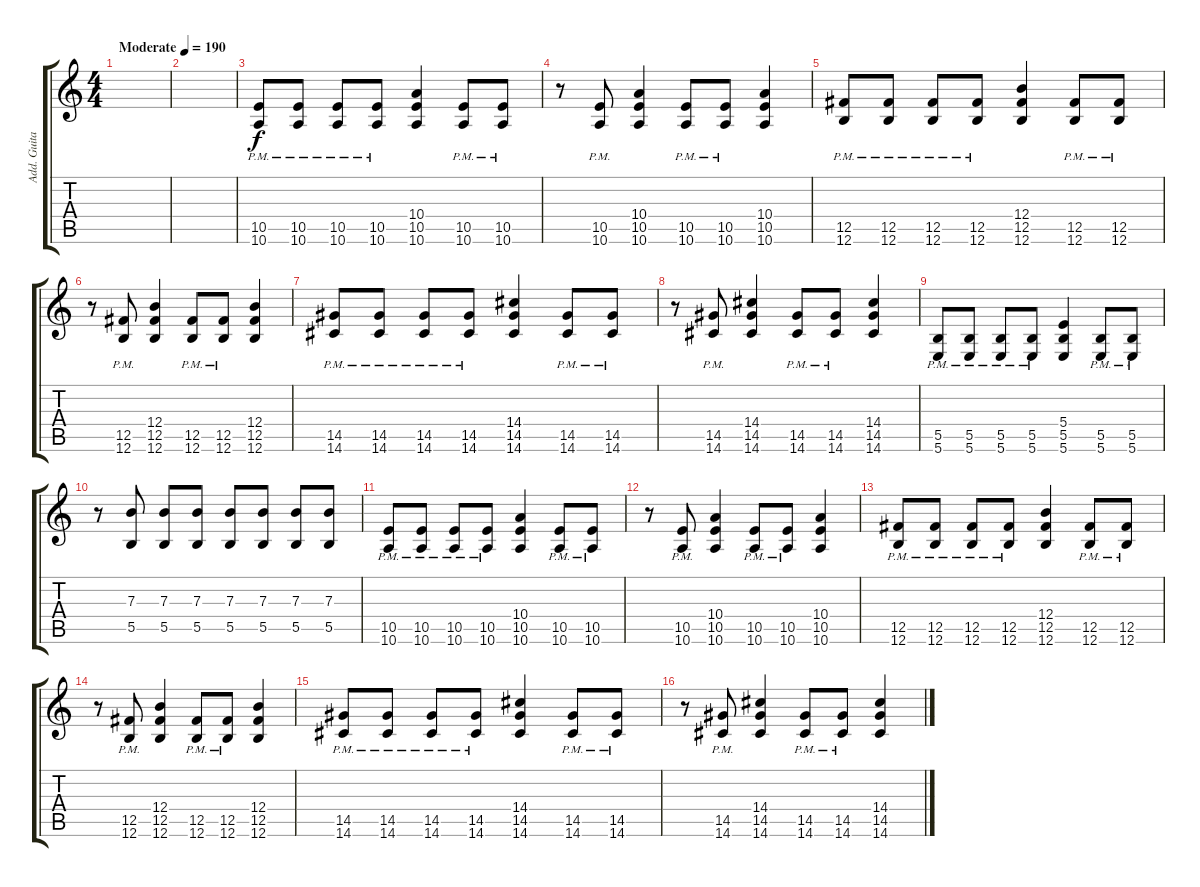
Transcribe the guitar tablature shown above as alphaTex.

\track ("Add. Guitar" "Add. Guita") {instrument overdrivenguitar}
\staff {score tabs}
\tuning (Db4 Ab3 E3 B2 Gb2 B1) {hide}
\ts (4 4)
\tempo (190 "Moderate")
\clef g2
\ks c
|
|
(10.5{pm} 10.6{pm}).8 (10.5{pm} 10.6{pm}).8 (10.5{pm} 10.6{pm}).8 (10.5{pm} 10.6{pm}).8 (10.4 10.5 10.6).4 (10.5{pm} 10.6{pm}).8 (10.5{pm} 10.6{pm}).8 |
r.8 (10.5{pm} 10.6{pm}).8 (10.4 10.5 10.6).4 (10.5{pm} 10.6{pm}).8 (10.5{pm} 10.6{pm}).8 (10.4 10.5 10.6).4 |
(12.5{pm} 12.6{pm}).8 (12.5{pm} 12.6{pm}).8 (12.5{pm} 12.6{pm}).8 (12.5{pm} 12.6{pm}).8 (12.4 12.5 12.6).4 (12.5{pm} 12.6{pm}).8 (12.5{pm} 12.6{pm}).8 |
r.8 (12.5{pm} 12.6{pm}).8 (12.4 12.5 12.6).4 (12.5{pm} 12.6{pm}).8 (12.5{pm} 12.6{pm}).8 (12.4 12.5 12.6).4 |
(14.5{pm} 14.6{pm}).8 (14.5{pm} 14.6{pm}).8 (14.5{pm} 14.6{pm}).8 (14.5{pm} 14.6{pm}).8 (14.4 14.5 14.6).4 (14.5{pm} 14.6{pm}).8 (14.5{pm} 14.6{pm}).8 |
r.8 (14.5{pm} 14.6{pm}).8 (14.4 14.5 14.6).4 (14.5{pm} 14.6{pm}).8 (14.5{pm} 14.6{pm}).8 (14.4 14.5 14.6).4 |
(5.5{pm} 5.6{pm}).8 (5.5{pm} 5.6{pm}).8 (5.5{pm} 5.6{pm}).8 (5.5{pm} 5.6{pm}).8 (5.4 5.5 5.6).4 (5.5{pm} 5.6{pm}).8 (5.5{pm} 5.6{pm}).8 |
r.8 (7.3 5.5).8 (7.3 5.5).8 (7.3 5.5).8 (7.3 5.5).8 (7.3 5.5).8 (7.3 5.5).8 (7.3 5.5).8 |
(10.5{pm} 10.6{pm}).8 (10.5{pm} 10.6{pm}).8 (10.5{pm} 10.6{pm}).8 (10.5{pm} 10.6{pm}).8 (10.4 10.5 10.6).4 (10.5{pm} 10.6{pm}).8 (10.5{pm} 10.6{pm}).8 |
r.8 (10.5{pm} 10.6{pm}).8 (10.4 10.5 10.6).4 (10.5{pm} 10.6{pm}).8 (10.5{pm} 10.6{pm}).8 (10.4 10.5 10.6).4 |
(12.5{pm} 12.6{pm}).8 (12.5{pm} 12.6{pm}).8 (12.5{pm} 12.6{pm}).8 (12.5{pm} 12.6{pm}).8 (12.4 12.5 12.6).4 (12.5{pm} 12.6{pm}).8 (12.5{pm} 12.6{pm}).8 |
r.8 (12.5{pm} 12.6{pm}).8 (12.4 12.5 12.6).4 (12.5{pm} 12.6{pm}).8 (12.5{pm} 12.6{pm}).8 (12.4 12.5 12.6).4 |
(14.5{pm} 14.6{pm}).8 (14.5{pm} 14.6{pm}).8 (14.5{pm} 14.6{pm}).8 (14.5{pm} 14.6{pm}).8 (14.4 14.5 14.6).4 (14.5{pm} 14.6{pm}).8 (14.5{pm} 14.6{pm}).8 |
r.8 (14.5{pm} 14.6{pm}).8 (14.4 14.5 14.6).4 (14.5{pm} 14.6{pm}).8 (14.5{pm} 14.6{pm}).8 (14.4 14.5 14.6).4
